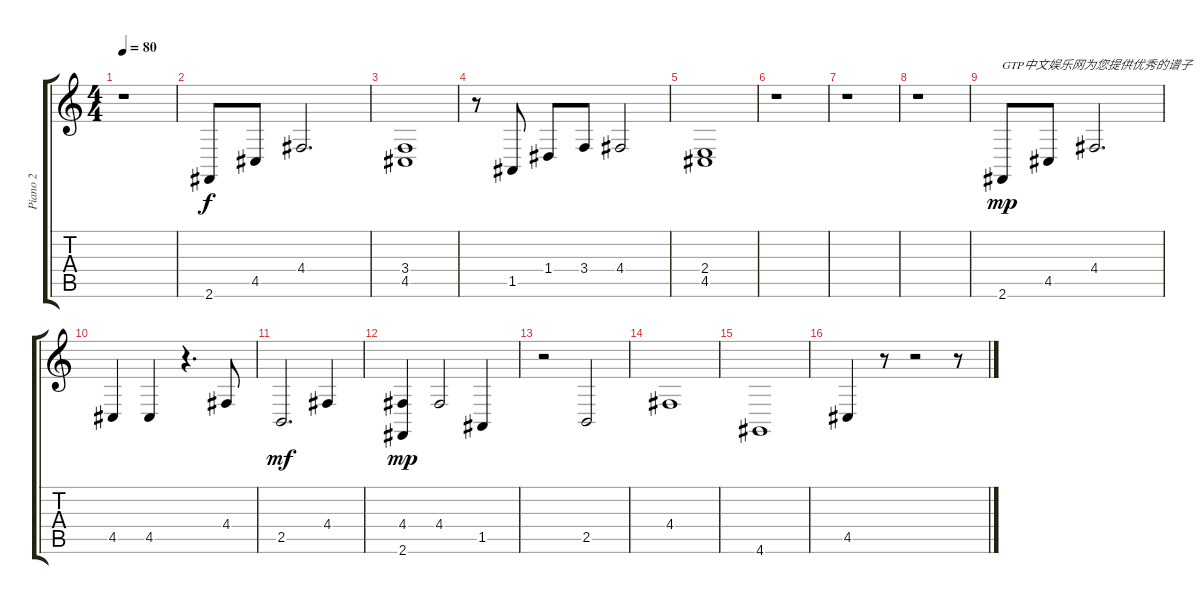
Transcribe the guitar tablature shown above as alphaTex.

\track ("Piano 2" "Piano 2") {instrument acousticgrandpiano}
\staff {score tabs}
\tuning (E4 B3 G3 D3 A2 E2) {hide}
\ts (4 4)
\tempo 80
\clef g2
\ks c
r.1{dy f instrument acousticgrandpiano} |
2.6.8 4.5.8 4.4.2{d} |
(3.4 4.5).1 |
r.8 1.5.8 1.4.8 3.4.8 4.4.2 |
(2.4 4.5).1 |
r.1 |
r.1 |
r.1 |
2.6.8{txt "GTP中文娱乐网为您提供优秀的谱子" dy mp} 4.5.8 4.4.2{d} |
4.5.4 4.5.4 r.4{d} 4.4.8 |
2.5.2{d dy mf} 4.4.4 |
(4.4 2.6).4{dy mp} 4.4.2 1.5.4 |
r.2 2.5.2 |
4.4.1 |
4.6.1 |
4.5.4 r.8 r.2 r.8
